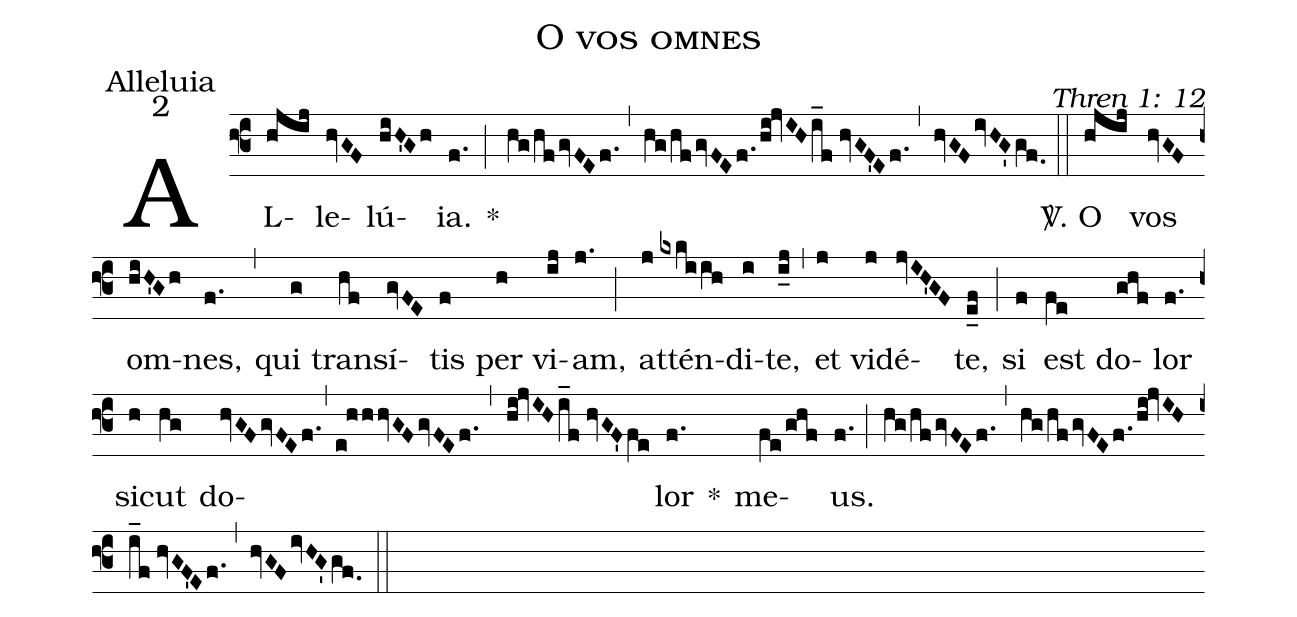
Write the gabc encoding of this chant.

name: O vos omnes;
office-part: Alleluia;
mode: 2;
commentary: Thren 1: 12;
%%
(f3) AL(hjij)le(hvGF)lú(hiH'Gh)ia.(f.) *(;) (hg/hfgvFEf.) (,) (hg/hfgvFEf./hi!jvIHi_f//hvGF'Ef.) (,) (hvGFivHG'gf.0) (::)
<sp>V/</sp>. O(hjij) vos(hvGF) om(hiH'Gh)nes,(f.) (,) qui(g) trans(hf)í(gvFE)tis(f) per(h) vi(ij)am,(j.) (;) at(j)tén(kxkiih)di(i)te,(i_j) (,) et(j) vi(j)dé(jvIH'GF)te,(e_f) (;) si(f) est(fe) do(ghf)lor(f.) sic(h)ut(hg) do(hvGFgvFEf.,e!hhhvGFgvFEf.,hi!jvIHi_f//hvGF'fe)lor(f.) *() me(fe/ghf)us.(f.) (;) (hg/hfgvFEf.) (,) (hg/hfgvFEf./hi!jvIHi_f//hvGF'Ef.) (,) (hvGFivHG'gf.0) (::)
